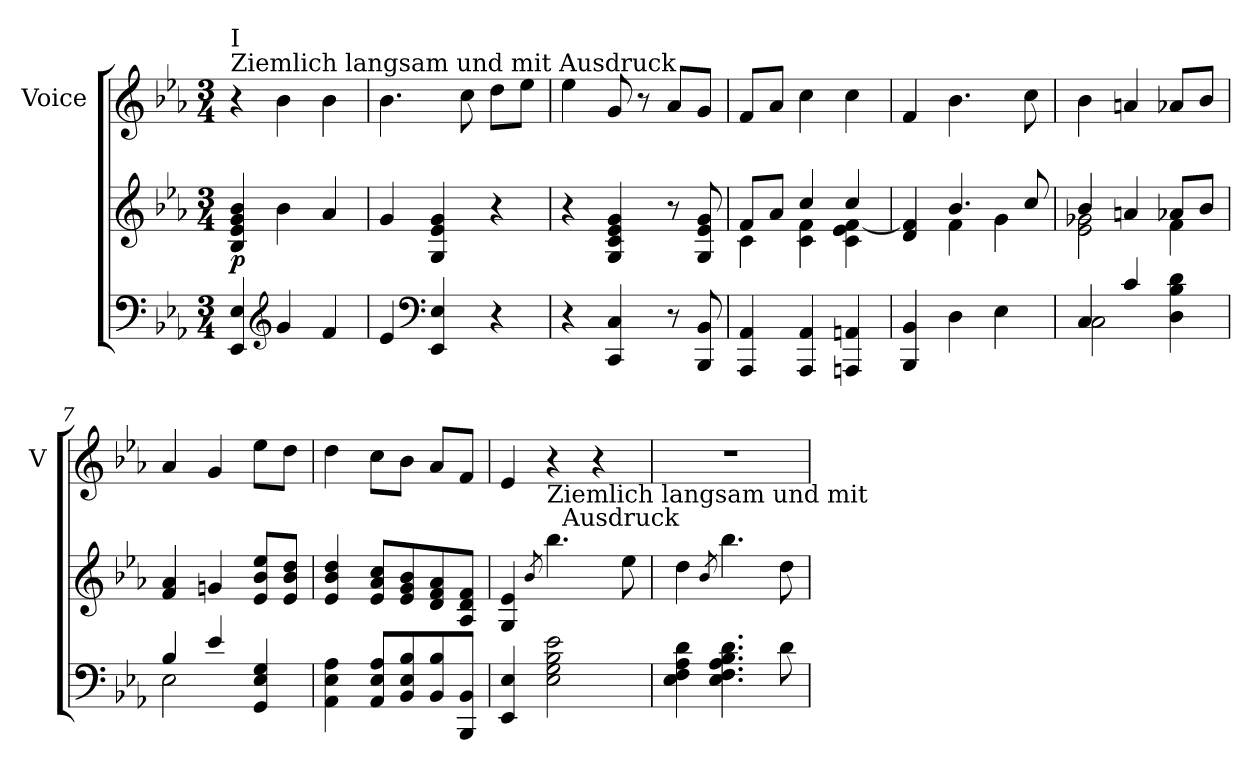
**kern	**kern	**dynam	**kern
*part2	*part2	*part2	*part1
*staff3	*staff2	*staff2/3	*staff1
*	*	*	*I"Voice
*	*	*	*I'V
*clefF4	*clefG2	*	*clefG2
*k[b-e-a-]	*k[b-e-a-]	*	*k[b-e-a-]
*E-:	*E-:	*	*E-:
*M3/4	*M3/4	*	*M3/4
=1	=1	=1	=1
!	!	!	!LO:TX:a:t=Ziemlich langsam und mit Ausdruck
!	!	!	!LO:TX:a:t=I
!	!	!LO:DY:b	!
4EE- 4E-	4B- 4e- 4g 4b-	p	4r
*clefG2	*	*	*
4g	4b-	.	4b-
4f	4a-	.	4b-
=2	=2	=2	=2
4e-	4g	.	4.b-
*clefF4	*	*	*
4EE- 4E-	4G 4e- 4g	.	.
.	.	.	8cc
4r	4r	.	8ddL
.	.	.	8ee-J
=3	=3	=3	=3
4r	4r	.	4ee-
4CC 4C	4G 4c 4e- 4g	.	8g
.	.	.	8r
8r	8r	.	8a-L
8BBB- 8BB-	8G 8e- 8g	.	8gJ
=4	=4	=4	=4
*	*^	*	*
4AAA- 4AA-	8fL	4c	.	8fL
.	8a-J	.	.	8a-J
4AAA- 4AA-	4cc	4c 4f	.	4cc
4AAAn 4AAn	4cc	4c 4e- [4f	.	4cc
!!LO:LB:g=z
=5	=5	=5	=5	=5
4BBB- 4BB-	4ryy	4d 4f]	.	4f
4D	4.b-	4f	.	4.b-
4E-	.	4g	.	.
.	8cc	.	.	8cc
=6	=6	=6	=6	=6
*^	*	*	*	*
4C	2C	4b-	2e- 2g-X	.	4b-
4c	.	4an	.	.	4an
4ryy	4D 4B- 4d	8a-XL	4f	.	8a-XL
.	.	8b-J	.	.	8b-J
*	*	*v	*v	*	*
=7	=7	=7	=7	=7
4B-	2E-	4f 4a-	.	4a-
4e-	.	4gn	.	4g
4ryy	4GG 4E- 4G	8e- 8b- 8ee-L	.	8ee-L
.	.	8e- 8b- 8ddJ	.	8ddJ
*v	*v	*	*	*
=8	=8	=8	=8
4AA- 4E- 4A-	4e- 4b- 4dd	.	4dd
8AA- 8E- 8A-L	8e- 8a- 8ccL	.	8ccL
8BB- 8E- 8B-	8e- 8g 8b-	.	8b-J
8BB- 8B-	8d 8f 8a-	.	8a-L
8BBB- 8BB-J	8A- 8d 8fJ	.	8fJ
=9	=9	=9	=9
4EE- 4E-	4G 4e-	.	4e-
.	8qb-	.	.
!	!LO:TX:a:t=Ziemlich langsam und mit\n                        Ausdruck	!	!
2E- 2G 2B- 2e-	4.bb-	.	4r
.	.	.	4r
.	8ee-	.	.
=10	=10	=10	=10
4E- 4F 4A- 4d	4dd	.	2.r
.	8qb-	.	.
4.E- 4.F 4.A- 4.B- 4.d	4.bb-	.	.
8d	8dd	.	.
=	=	=	=
*-	*-	*-	*-
